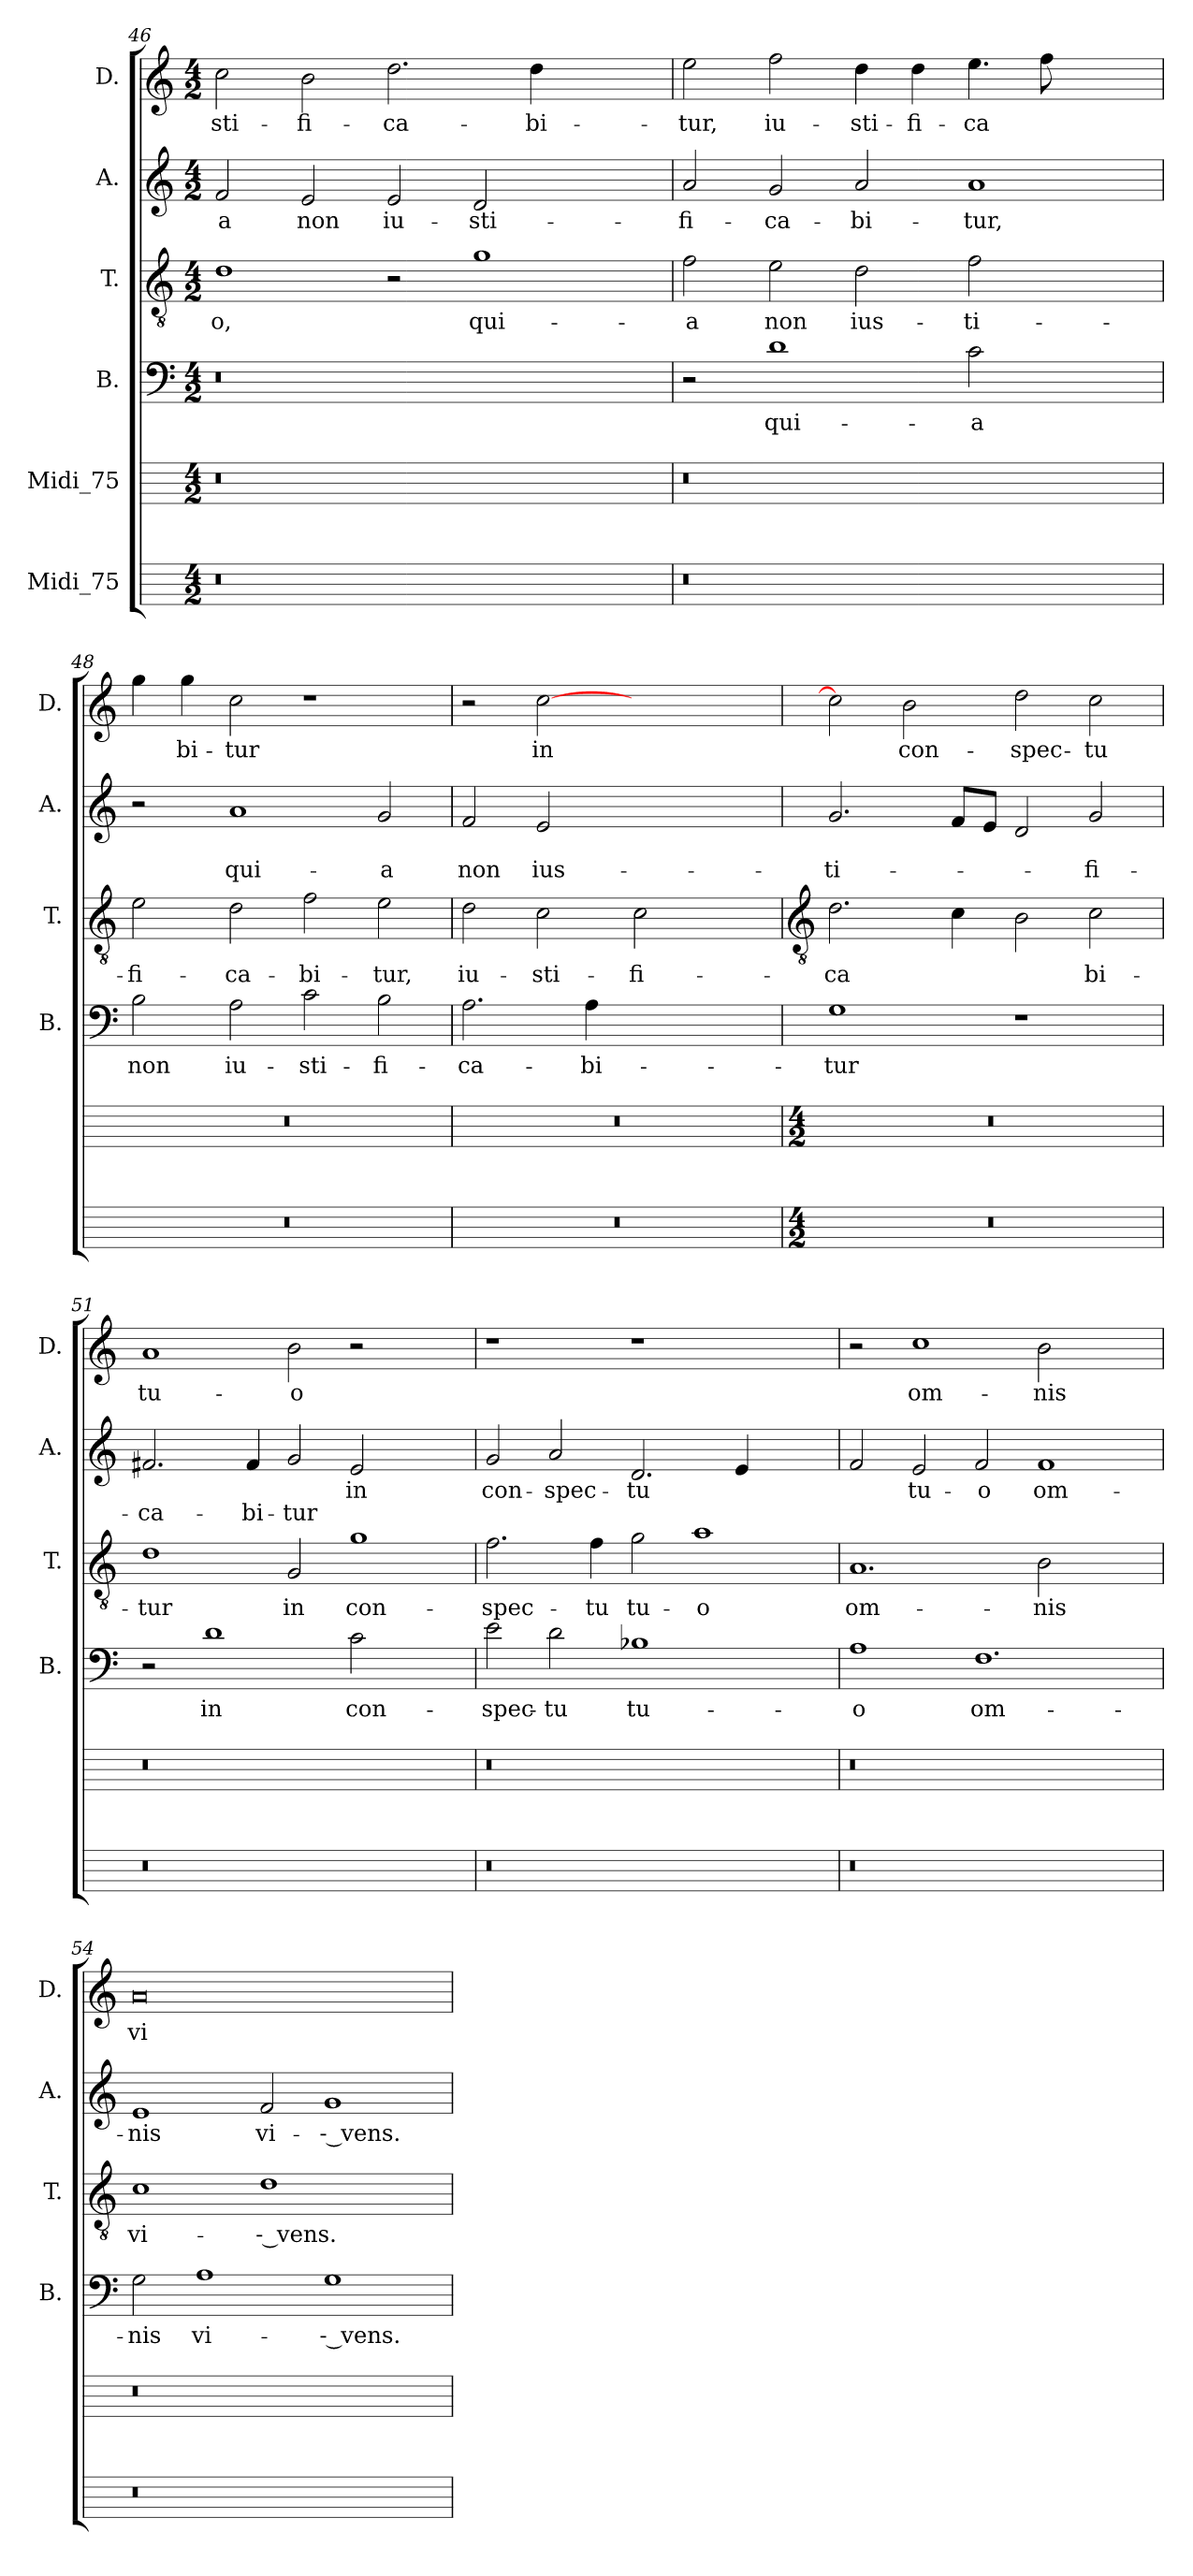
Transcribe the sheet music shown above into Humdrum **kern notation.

**kern	**kern	**kern	**text	**kern	**text	**kern	**text	**text	**kern	**text
*part6	*part5	*part4	*part4	*part3	*part3	*part2	*part2	*part2	*part1	*part1
*staff6	*staff5	*staff4	*staff4	*staff3	*staff3	*staff2	*staff2	*staff2	*staff1	*staff1
*I"Midi_75	*I"Midi_75	*I"B.	*	*I"T.	*	*I"A.	*	*	*I"D.	*
*	*	*I'B.	*	*I'T.	*	*I'A.	*	*	*I'D.	*
*	*	*clefF4	*	*clefGv2	*	*clefG2	*	*	*clefG2	*
*	*	*k[]	*	*k[]	*	*k[]	*	*	*k[]	*
*	*	*C:	*	*C:	*	*C:	*	*	*C:	*
*M4/2	*M4/2	*M4/2	*	*M4/2	*	*M4/2	*	*	*M4/2	*
=46	=46	=46	=46	=46	=46	=46	=46	=46	=46	=46
!	!	!	!	!	!LO:LY:b	!	!LO:LY:b	!	!	!LO:LY:b
0r	0r	0r	.	1d	-o,	2f	-a	.	2cc	-sti-
!	!	!	!	!	!	!	!LO:LY:b	!	!	!LO:LY:b
.	.	.	.	.	.	2e	non	.	2b	-fi-
!	!	!	!	!	!	!	!LO:LY:b	!	!	!LO:LY:b
.	.	.	.	2r	.	2e	iu-	.	2.dd	-ca-
!	!	!	!	!	!LO:LY:b	!	!LO:LY:b	!	!	!
.	.	.	.	1g	qui-	2d	-sti-	.	.	.
!	!	!	!	!	!	!	!	!	!	!LO:LY:b
.	.	.	.	.	.	.	.	.	4dd	-bi-
2ryy	2ryy	2ryy	.	.	.	2ryy	.	.	2ryy	.
=47	=47	=47	=47	=47	=47	=47	=47	=47	=47	=47
!	!	!	!	!	!LO:LY:b	!	!LO:LY:b	!	!	!LO:LY:b
0r	0r	2r	.	2f	-a	2a	-fi-	.	2ee	-tur,
!	!	!	!LO:LY:b	!	!LO:LY:b	!	!LO:LY:b	!	!	!LO:LY:b
.	.	1d	qui-	2e	non	2g	-ca-	.	2ff	iu-
!	!	!	!	!	!LO:LY:b	!	!LO:LY:b	!	!	!LO:LY:b
.	.	.	.	2d	ius-	2a	-bi-	.	4dd	-sti-
!	!	!	!	!	!	!	!	!	!	!LO:LY:b
.	.	.	.	.	.	.	.	.	4dd	-fi-
!	!	!	!LO:LY:b	!	!LO:LY:b	!	!LO:LY:b	!	!	!LO:LY:b
.	.	2c	-a	2f	-ti-	1a	-tur,	.	4.ee	-ca
.	.	.	.	.	.	.	.	.	8ff	.
2ryy	2ryy	2ryy	.	2ryy	.	.	.	.	2ryy	.
=48	=48	=48	=48	=48	=48	=48	=48	=48	=48	=48
!	!	!	!LO:LY:b	!	!LO:LY:b	!	!	!	!	!
0r	0r	2B	non	2e	-fi-	2r	.	.	4gg	.
!	!	!	!	!	!	!	!	!	!	!LO:LY:b
.	.	.	.	.	.	.	.	.	4gg	bi-
!	!	!	!LO:LY:b	!	!LO:LY:b	!	!	!LO:LY:b	!	!LO:LY:b
.	.	2A	iu-	2d	-ca-	1a	.	qui-	2cc	-tur
!	!	!	!LO:LY:b	!	!LO:LY:b	!	!	!	!	!
.	.	2c	-sti-	2f	-bi-	.	.	.	1r	.
!	!	!	!LO:LY:b	!	!LO:LY:b	!	!	!LO:LY:b	!	!
.	.	2B	-fi-	2e	-tur,	2g	.	-a	.	.
=49	=49	=49	=49	=49	=49	=49	=49	=49	=49	=49
!	!	!	!LO:LY:b	!	!LO:LY:b	!	!	!LO:LY:b	!	!
0r	0r	2.A	-ca-	2d	iu-	2f	.	non	2r	.
!	!	!	!	!	!LO:LY:b	!	!	!LO:LY:b	!	!LO:LY:b
.	.	.	.	2c	-sti-	2e	.	ius-	[2cc	in
!	!	!	!LO:LY:b	!	!	!	!	!	!	!
.	.	4A	-bi-	.	.	.	.	.	.	.
!	!	!	!	!	!LO:LY:b	!	!	!	!	!
.	.	1ryy	.	2c	-fi-	1ryy	.	.	1ryy	.
.	.	.	.	2ryy	.	.	.	.	.	.
!!LO:LB:g=z
=50	=50	=50	=50	=50	=50	=50	=50	=50	=50	=50
*	*	*	*	*clefGv2	*	*	*	*	*	*
*M4/2	*M4/2	*	*	*	*	*	*	*	*	*
!	!	!	!LO:LY:b	!	!LO:LY:b	!	!	!LO:LY:b	!	!
0r	0r	1G	-tur	2.d	-ca	2.g	.	-ti-	2cc]	.
!	!	!	!	!	!	!	!	!	!	!LO:LY:b
.	.	.	.	.	.	.	.	.	2b	con-
.	.	.	.	4c	.	8fL	.	.	.	.
.	.	.	.	.	.	8eJ	.	.	.	.
!	!	!	!	!	!	!	!	!	!	!LO:LY:b
.	.	1r	.	2B	.	2d	.	.	2dd	-spec-
!	!	!	!	!	!LO:LY:b	!	!	!LO:LY:b	!	!LO:LY:b
.	.	.	.	2c	bi-	2g	.	-fi-	2cc	-tu
=51	=51	=51	=51	=51	=51	=51	=51	=51	=51	=51
!	!	!	!	!	!LO:LY:b	!	!	!LO:LY:b	!	!LO:LY:b
0r	0r	2r	.	1d	-tur	2.f#X	.	-ca-	1a	tu-
!	!	!	!LO:LY:b	!	!	!	!	!	!	!
.	.	1d	in	.	.	.	.	.	.	.
!	!	!	!	!	!	!	!	!LO:LY:b	!	!
.	.	.	.	.	.	4f#	.	-bi-	.	.
!	!	!	!	!	!LO:LY:b	!	!	!LO:LY:b	!	!LO:LY:b
.	.	.	.	2G	in	2g	.	-tur	2b	-o
!	!	!	!LO:LY:b	!	!LO:LY:b	!	!LO:LY:b	!	!	!
.	.	2c	con-	1g	con-	2e	in	.	2r	.
2ryy	2ryy	2ryy	.	.	.	2ryy	.	.	2ryy	.
=52	=52	=52	=52	=52	=52	=52	=52	=52	=52	=52
!	!	!	!LO:LY:b	!	!LO:LY:b	!	!LO:LY:b	!	!	!
0r	0r	2e	-spec-	2.f	-spec-	2g	con-	.	1r	.
!	!	!	!LO:LY:b	!	!	!	!LO:LY:b	!	!	!
.	.	2d	-tu	.	.	2a	-spec-	.	.	.
!	!	!	!	!	!LO:LY:b	!	!	!	!	!
.	.	.	.	4f	-tu	.	.	.	.	.
!	!	!	!LO:LY:b	!	!LO:LY:b	!	!LO:LY:b	!	!	!
.	.	1B-X	tu-	2g	tu-	2.d	-tu	.	1r	.
!	!	!	!	!	!LO:LY:b	!	!	!	!	!
.	.	.	.	1a	-o	.	.	.	.	.
.	.	.	.	.	.	4e	.	.	.	.
2ryy	2ryy	2ryy	.	.	.	2ryy	.	.	2ryy	.
=53	=53	=53	=53	=53	=53	=53	=53	=53	=53	=53
!	!	!	!LO:LY:b	!	!LO:LY:b	!	!	!	!	!
0r	0r	1A	-o	1.A	om-	2f	.	.	2r	.
!	!	!	!	!	!	!	!LO:LY:b	!	!	!LO:LY:b
.	.	.	.	.	.	2e	tu-	.	1cc	om-
!	!	!	!LO:LY:b	!	!	!	!LO:LY:b	!	!	!
.	.	1.F	om-	.	.	2f	-o	.	.	.
!	!	!	!	!	!LO:LY:b	!	!LO:LY:b	!	!	!LO:LY:b
.	.	.	.	2B	-nis	1f	om-	.	2b	-nis
2ryy	2ryy	.	.	2ryy	.	.	.	.	2ryy	.
=54	=54	=54	=54	=54	=54	=54	=54	=54	=54	=54
!	!	!	!LO:LY:b	!	!LO:LY:b	!	!LO:LY:b	!	!	!LO:LY:b
0r	0r	2G	-nis	1c	vi-	1e	-nis	.	0a	vi-
!	!	!	!LO:LY:b	!	!	!	!	!	!	!
.	.	1A	vi-	.	.	.	.	.	.	.
!	!	!	!	!	!LO:LY:b	!	!LO:LY:b	!	!	!
.	.	.	.	1d	-- vens.	2f	vi-	.	.	.
!	!	!	!LO:LY:b	!	!	!	!LO:LY:b	!	!	!
.	.	1G	-- vens.	.	.	1g	-- vens.	.	.	.
2ryy	2ryy	.	.	2ryy	.	.	.	.	2ryy	.
=	=	=	=	=	=	=	=	=	=	=
*-	*-	*-	*-	*-	*-	*-	*-	*-	*-	*-
